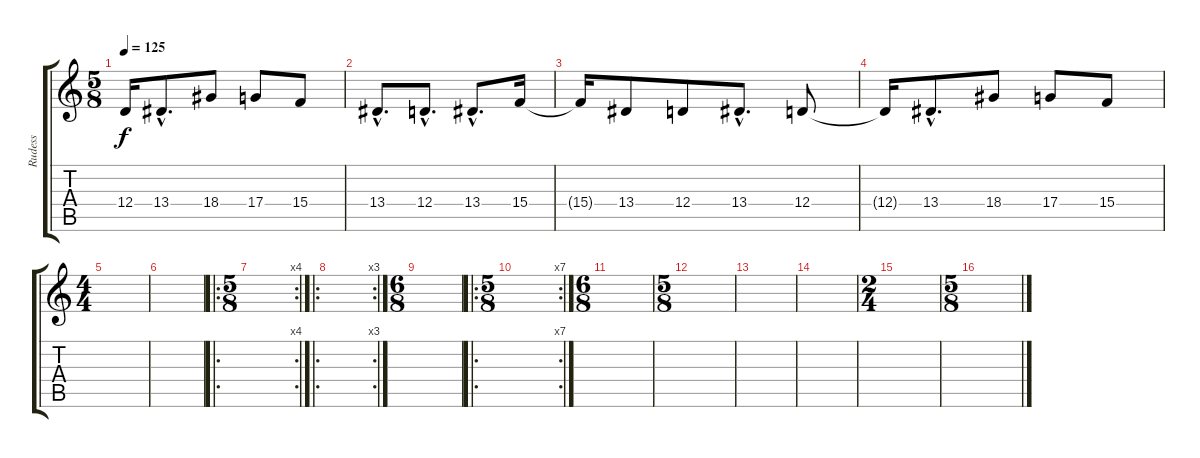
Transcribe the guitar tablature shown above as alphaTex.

\track ("Rudess" "Rudess") {instrument stringensemble1}
\staff {score tabs}
\tuning (E4 B3 G3 D3 A2 E2) {hide}
\ts (5 8)
\tempo 125
\clef g2
\ks c
12.4{t}.16{dy f} 13.4{hac}.8{d} 18.4.8 17.4.8 15.4.8 |
13.4{hac}.8{d} 12.4{hac}.8{d} 13.4{hac}.8{d} 15.4.16 |
15.4{t}.16 13.4.8 12.4.8 13.4{hac}.8{d} 12.4.8 |
12.4{t}.16 13.4{hac}.8{d} 18.4.8 17.4.8 15.4.8 |
\ts (4 4)
|
|
\ro
\rc 4
\ts (5 8)
|
\ro
\rc 3
|
\ts (6 8)
|
\ro
\rc 7
\ts (5 8)
|
\ts (6 8)
|
\ts (5 8)
|
|
|
\ts (2 4)
|
\ts (5 8)
